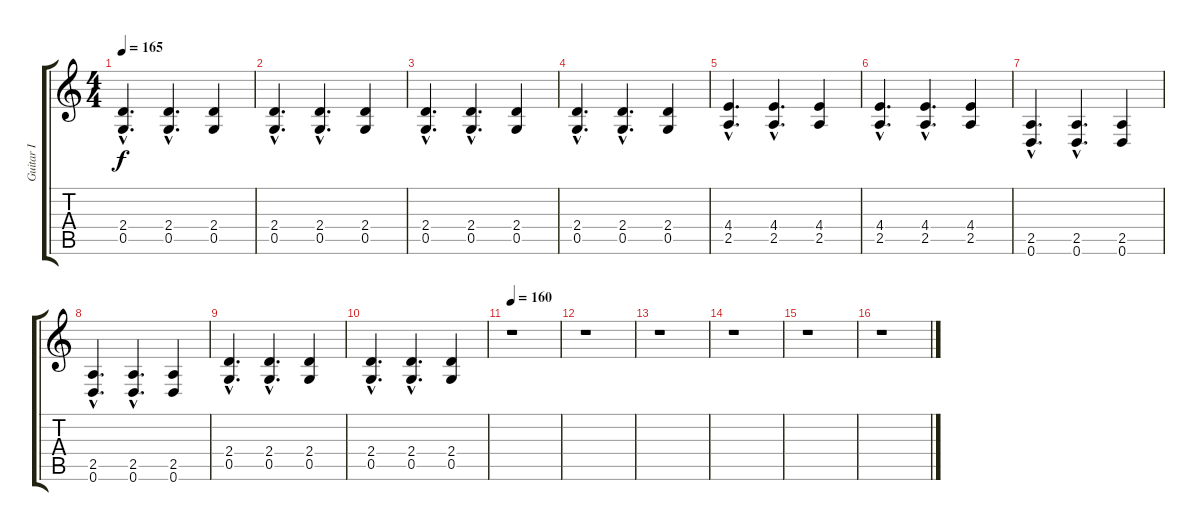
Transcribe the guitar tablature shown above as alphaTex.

\track ("Guitar I" "Guitar I") {instrument distortionguitar}
\staff {score tabs}
\tuning (D4 A3 F3 C3 G2 D2) {hide}
\ts (4 4)
\tempo 165
\clef g2
\ks c
(2.4{hac} 0.5{hac}).4{d dy f} (2.4{hac} 0.5{hac}).4{d} (2.4 0.5).4 |
(2.4{hac} 0.5{hac}).4{d} (2.4{hac} 0.5{hac}).4{d} (2.4 0.5).4 |
(2.4{hac} 0.5{hac}).4{d} (2.4{hac} 0.5{hac}).4{d} (2.4 0.5).4 |
(2.4{hac} 0.5{hac}).4{d} (2.4{hac} 0.5{hac}).4{d} (2.4 0.5).4 |
(4.4{hac} 2.5{hac}).4{d} (4.4{hac} 2.5{hac}).4{d} (4.4 2.5).4 |
(4.4{hac} 2.5{hac}).4{d} (4.4{hac} 2.5{hac}).4{d} (4.4 2.5).4 |
(2.5{hac} 0.6{hac}).4{d} (2.5{hac} 0.6{hac}).4{d} (2.5 0.6).4 |
(2.5{hac} 0.6{hac}).4{d} (2.5{hac} 0.6{hac}).4{d} (2.5 0.6).4 |
(2.4{hac} 0.5{hac}).4{d} (2.4{hac} 0.5{hac}).4{d} (2.4 0.5).4 |
(2.4{hac} 0.5{hac}).4{d} (2.4{hac} 0.5{hac}).4{d} (2.4 0.5).4 |
\tempo 160
r.1 |
r.1 |
r.1 |
r.1 |
r.1 |
r.1
